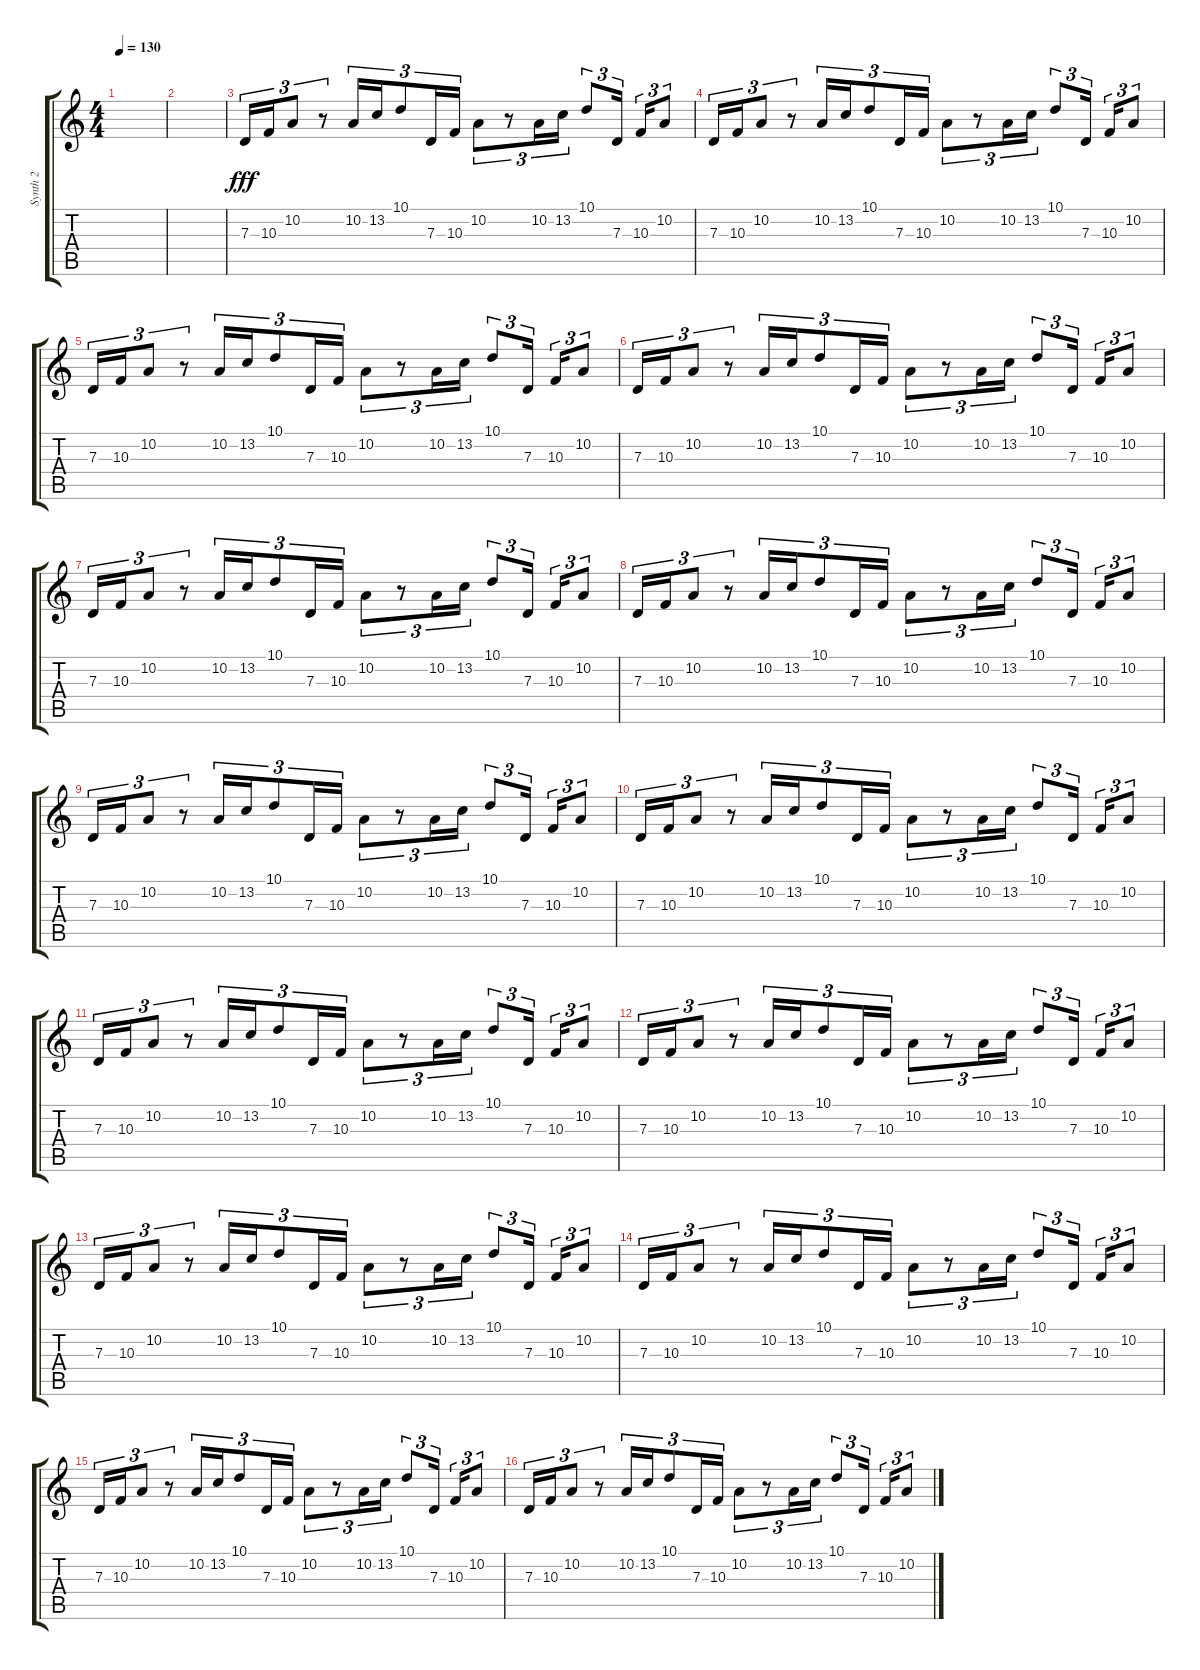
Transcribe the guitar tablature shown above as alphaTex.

\track ("Synth 2" "Synth 2") {instrument pad8sweep}
\staff {score tabs}
\tuning (E4 B3 G3 D3 A2 E2) {hide}
\ts (4 4)
\tempo 130
\clef g2
\ks c
|
|
7.3.16{tu (3 2) dy fff} 10.3.16{tu (3 2)} 10.2.8{tu (3 2)} r.8{tu (3 2)} 10.2.16{tu (3 2)} 13.2.16{tu (3 2)} 10.1.8{tu (3 2)} 7.3.16{tu (3 2)} 10.3.16{tu (3 2)} 10.2.8{tu (3 2)} r.8{tu (3 2)} 10.2.16{tu (3 2)} 13.2.16{tu (3 2)} 10.1.8{tu (3 2)} 7.3.16{tu (3 2) beam splitsecondary} 10.3.16{tu (3 2)} 10.2.8{tu (3 2)} |
7.3.16{tu (3 2)} 10.3.16{tu (3 2)} 10.2.8{tu (3 2)} r.8{tu (3 2)} 10.2.16{tu (3 2)} 13.2.16{tu (3 2)} 10.1.8{tu (3 2)} 7.3.16{tu (3 2)} 10.3.16{tu (3 2)} 10.2.8{tu (3 2)} r.8{tu (3 2)} 10.2.16{tu (3 2)} 13.2.16{tu (3 2)} 10.1.8{tu (3 2)} 7.3.16{tu (3 2) beam splitsecondary} 10.3.16{tu (3 2)} 10.2.8{tu (3 2)} |
7.3.16{tu (3 2)} 10.3.16{tu (3 2)} 10.2.8{tu (3 2)} r.8{tu (3 2)} 10.2.16{tu (3 2)} 13.2.16{tu (3 2)} 10.1.8{tu (3 2)} 7.3.16{tu (3 2)} 10.3.16{tu (3 2)} 10.2.8{tu (3 2)} r.8{tu (3 2)} 10.2.16{tu (3 2)} 13.2.16{tu (3 2)} 10.1.8{tu (3 2)} 7.3.16{tu (3 2) beam splitsecondary} 10.3.16{tu (3 2)} 10.2.8{tu (3 2)} |
7.3.16{tu (3 2)} 10.3.16{tu (3 2)} 10.2.8{tu (3 2)} r.8{tu (3 2)} 10.2.16{tu (3 2)} 13.2.16{tu (3 2)} 10.1.8{tu (3 2)} 7.3.16{tu (3 2)} 10.3.16{tu (3 2)} 10.2.8{tu (3 2)} r.8{tu (3 2)} 10.2.16{tu (3 2)} 13.2.16{tu (3 2)} 10.1.8{tu (3 2)} 7.3.16{tu (3 2) beam splitsecondary} 10.3.16{tu (3 2)} 10.2.8{tu (3 2)} |
7.3.16{tu (3 2)} 10.3.16{tu (3 2)} 10.2.8{tu (3 2)} r.8{tu (3 2)} 10.2.16{tu (3 2)} 13.2.16{tu (3 2)} 10.1.8{tu (3 2)} 7.3.16{tu (3 2)} 10.3.16{tu (3 2)} 10.2.8{tu (3 2)} r.8{tu (3 2)} 10.2.16{tu (3 2)} 13.2.16{tu (3 2)} 10.1.8{tu (3 2)} 7.3.16{tu (3 2) beam splitsecondary} 10.3.16{tu (3 2)} 10.2.8{tu (3 2)} |
7.3.16{tu (3 2)} 10.3.16{tu (3 2)} 10.2.8{tu (3 2)} r.8{tu (3 2)} 10.2.16{tu (3 2)} 13.2.16{tu (3 2)} 10.1.8{tu (3 2)} 7.3.16{tu (3 2)} 10.3.16{tu (3 2)} 10.2.8{tu (3 2)} r.8{tu (3 2)} 10.2.16{tu (3 2)} 13.2.16{tu (3 2)} 10.1.8{tu (3 2)} 7.3.16{tu (3 2) beam splitsecondary} 10.3.16{tu (3 2)} 10.2.8{tu (3 2)} |
7.3.16{tu (3 2)} 10.3.16{tu (3 2)} 10.2.8{tu (3 2)} r.8{tu (3 2)} 10.2.16{tu (3 2)} 13.2.16{tu (3 2)} 10.1.8{tu (3 2)} 7.3.16{tu (3 2)} 10.3.16{tu (3 2)} 10.2.8{tu (3 2)} r.8{tu (3 2)} 10.2.16{tu (3 2)} 13.2.16{tu (3 2)} 10.1.8{tu (3 2)} 7.3.16{tu (3 2) beam splitsecondary} 10.3.16{tu (3 2)} 10.2.8{tu (3 2)} |
7.3.16{tu (3 2)} 10.3.16{tu (3 2)} 10.2.8{tu (3 2)} r.8{tu (3 2)} 10.2.16{tu (3 2)} 13.2.16{tu (3 2)} 10.1.8{tu (3 2)} 7.3.16{tu (3 2)} 10.3.16{tu (3 2)} 10.2.8{tu (3 2)} r.8{tu (3 2)} 10.2.16{tu (3 2)} 13.2.16{tu (3 2)} 10.1.8{tu (3 2)} 7.3.16{tu (3 2) beam splitsecondary} 10.3.16{tu (3 2)} 10.2.8{tu (3 2)} |
7.3.16{tu (3 2)} 10.3.16{tu (3 2)} 10.2.8{tu (3 2)} r.8{tu (3 2)} 10.2.16{tu (3 2)} 13.2.16{tu (3 2)} 10.1.8{tu (3 2)} 7.3.16{tu (3 2)} 10.3.16{tu (3 2)} 10.2.8{tu (3 2)} r.8{tu (3 2)} 10.2.16{tu (3 2)} 13.2.16{tu (3 2)} 10.1.8{tu (3 2)} 7.3.16{tu (3 2) beam splitsecondary} 10.3.16{tu (3 2)} 10.2.8{tu (3 2)} |
7.3.16{tu (3 2)} 10.3.16{tu (3 2)} 10.2.8{tu (3 2)} r.8{tu (3 2)} 10.2.16{tu (3 2)} 13.2.16{tu (3 2)} 10.1.8{tu (3 2)} 7.3.16{tu (3 2)} 10.3.16{tu (3 2)} 10.2.8{tu (3 2)} r.8{tu (3 2)} 10.2.16{tu (3 2)} 13.2.16{tu (3 2)} 10.1.8{tu (3 2)} 7.3.16{tu (3 2) beam splitsecondary} 10.3.16{tu (3 2)} 10.2.8{tu (3 2)} |
7.3.16{tu (3 2)} 10.3.16{tu (3 2)} 10.2.8{tu (3 2)} r.8{tu (3 2)} 10.2.16{tu (3 2)} 13.2.16{tu (3 2)} 10.1.8{tu (3 2)} 7.3.16{tu (3 2)} 10.3.16{tu (3 2)} 10.2.8{tu (3 2)} r.8{tu (3 2)} 10.2.16{tu (3 2)} 13.2.16{tu (3 2)} 10.1.8{tu (3 2)} 7.3.16{tu (3 2) beam splitsecondary} 10.3.16{tu (3 2)} 10.2.8{tu (3 2)} |
7.3.16{tu (3 2)} 10.3.16{tu (3 2)} 10.2.8{tu (3 2)} r.8{tu (3 2)} 10.2.16{tu (3 2)} 13.2.16{tu (3 2)} 10.1.8{tu (3 2)} 7.3.16{tu (3 2)} 10.3.16{tu (3 2)} 10.2.8{tu (3 2)} r.8{tu (3 2)} 10.2.16{tu (3 2)} 13.2.16{tu (3 2)} 10.1.8{tu (3 2)} 7.3.16{tu (3 2) beam splitsecondary} 10.3.16{tu (3 2)} 10.2.8{tu (3 2)} |
7.3.16{tu (3 2)} 10.3.16{tu (3 2)} 10.2.8{tu (3 2)} r.8{tu (3 2)} 10.2.16{tu (3 2)} 13.2.16{tu (3 2)} 10.1.8{tu (3 2)} 7.3.16{tu (3 2)} 10.3.16{tu (3 2)} 10.2.8{tu (3 2)} r.8{tu (3 2)} 10.2.16{tu (3 2)} 13.2.16{tu (3 2)} 10.1.8{tu (3 2)} 7.3.16{tu (3 2) beam splitsecondary} 10.3.16{tu (3 2)} 10.2.8{tu (3 2)} |
7.3.16{tu (3 2)} 10.3.16{tu (3 2)} 10.2.8{tu (3 2)} r.8{tu (3 2)} 10.2.16{tu (3 2)} 13.2.16{tu (3 2)} 10.1.8{tu (3 2)} 7.3.16{tu (3 2)} 10.3.16{tu (3 2)} 10.2.8{tu (3 2)} r.8{tu (3 2)} 10.2.16{tu (3 2)} 13.2.16{tu (3 2)} 10.1.8{tu (3 2)} 7.3.16{tu (3 2) beam splitsecondary} 10.3.16{tu (3 2)} 10.2.8{tu (3 2)}
